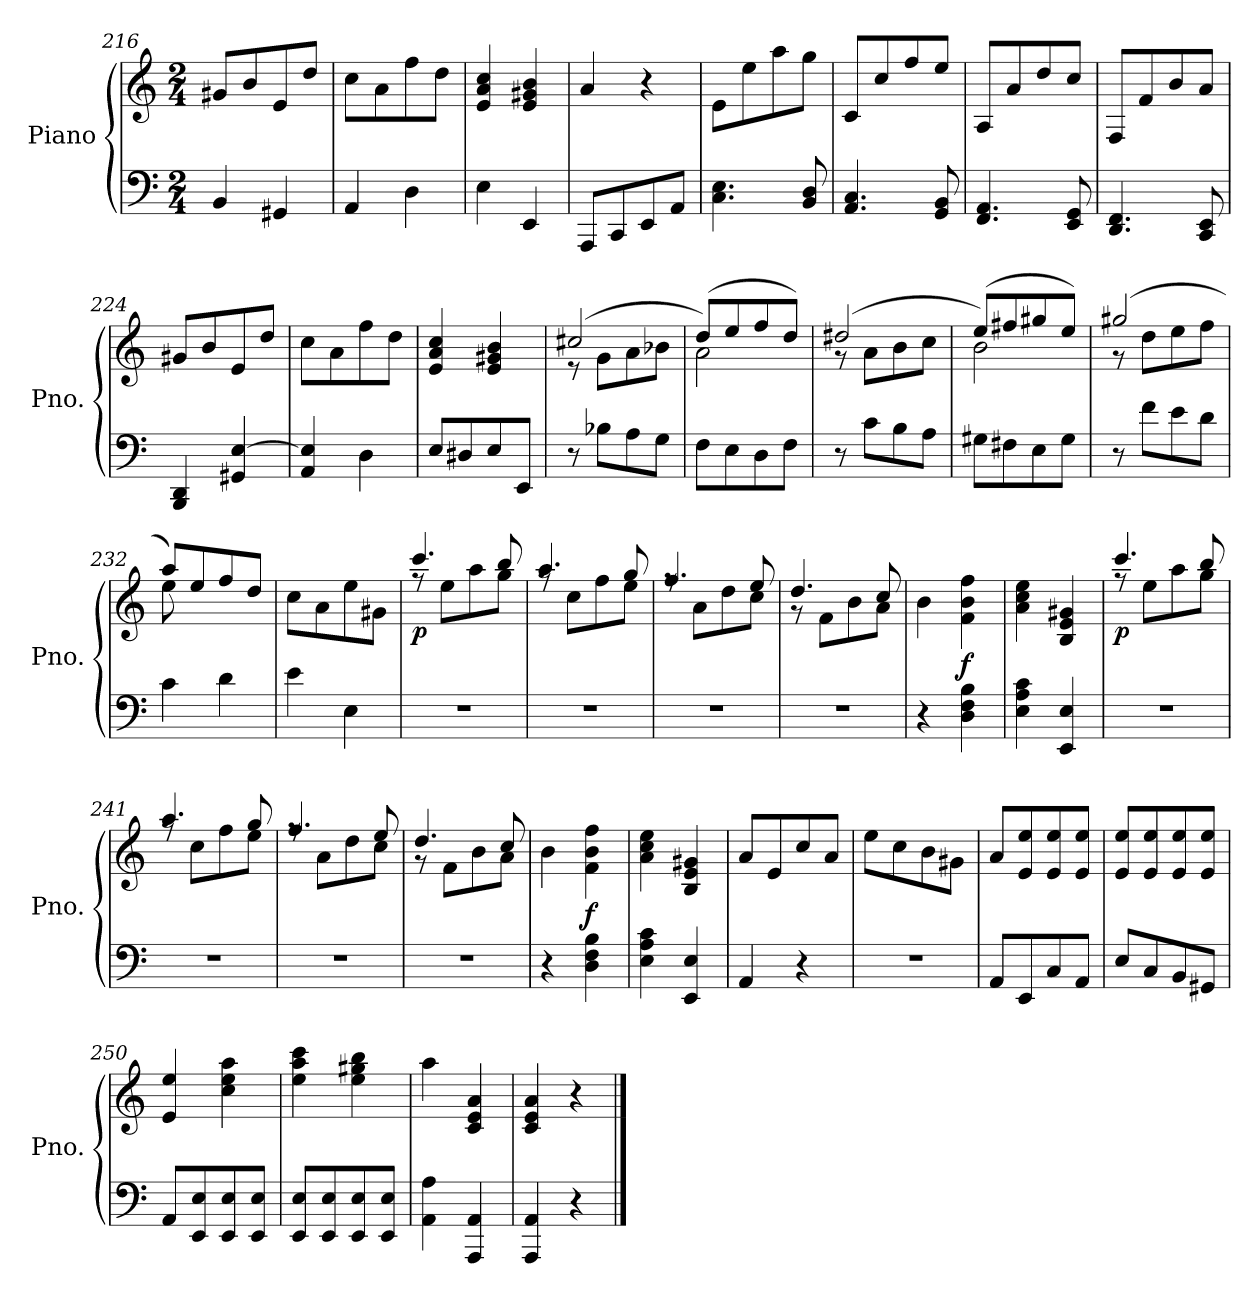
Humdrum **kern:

**kern	**kern	**dynam
*part1	*part1	*part1
*staff2	*staff1	*staff1/2
*I"Piano	*	*
*I'Pno.	*	*
*clefF4	*clefG2	*
*k[]	*k[]	*
*M2/4	*M2/4	*
=216	=216	=216
4BB/	8g#X/L	.
.	8b/	.
4GG#X/	8e/	.
.	8dd/J	.
=217	=217	=217
4AA/	8cc\L	.
.	8a\	.
4D\	8ff\	.
.	8dd\J	.
=218	=218	=218
4E\	4e/ 4a/ 4cc/	.
4EE/	4e/ 4g#X/ 4b/	.
=219	=219	=219
8AAA/L	4a/	.
8CC/	.	.
8EE/	4r	.
8AA/J	.	.
=220	=220	=220
4.C\ 4.E\	8e\L	.
.	8ee\	.
.	8aa\	.
8BB/ 8D/	8gg\J	.
=221	=221	=221
4.AA/ 4.C/	8c/L	.
.	8cc/	.
.	8ff/	.
8GG/ 8BB/	8ee/J	.
=222	=222	=222
4.FF/ 4.AA/	8A/L	.
.	8a/	.
.	8dd/	.
8EE/ 8GG/	8cc/J	.
=223	=223	=223
4.DD/ 4.FF/	8F/L	.
.	8f/	.
.	8b/	.
8CC/ 8EE/	8a/J	.
=224	=224	=224
4BBB/ 4DD/	8g#X/L	.
.	8b/	.
4GG#X/ [4E/	8e/	.
.	8dd/J	.
=225	=225	=225
4AA/ 4E/]	8cc\L	.
.	8a\	.
4D\	8ff\	.
.	8dd\J	.
=226	=226	=226
8E/L	4e/ 4a/ 4cc/	.
8D#X/	.	.
8E/	4e/ 4g#X/ 4b/	.
8EE/J	.	.
=227	=227	=227
*	*^	*
8r	(>2cc#X/	8r	.
8B-X\L	.	8g\L	.
8A\	.	8a\	.
8G\J	.	8b-X\J	.
=228	=228	=228	=228
8F\L	(>8dd/L)	2a\	.
8E\	8ee/	.	.
8D\	8ff/	.	.
8F\J	8dd/J)	.	.
=229	=229	=229	=229
8r	(>2dd#X/	8r	.
8c\L	.	8a\L	.
8B\	.	8b\	.
8A\J	.	8cc\J	.
=230	=230	=230	=230
8G#X\L	(>8ee/L)	2b\	.
8F#X\	8ff#X/	.	.
8E\	8gg#X/	.	.
8G#\J	8ee/J)	.	.
=231	=231	=231	=231
8r	(>2gg#X/	8r	.
8f\L	.	8dd\L	.
8e\	.	8ee\	.
8d\J	.	8ff\J	.
=232	=232	=232	=232
4c\	8aa/L)	8ee\	.
.	8ee/	8ryy	.
4d\	8ff/	4ryy	.
.	8dd/J	.	.
*	*v	*v	*
=233	=233	=233
4e\	8cc\L	.
.	8a\	.
4E\	8ee\	.
.	8g#X\J	.
=234	=234	=234
*	*^	*
!	!	!	!LO:DY:b
2r	4.ccc/	8rff	p
.	.	8ee\L	.
.	.	8aa\	.
.	8bb/	8gg\J	.
=235	=235	=235	=235
2r	4.aa/	8rff	.
.	.	8cc\L	.
.	.	8ff\	.
.	8gg/	8ee\J	.
=236	=236	=236	=236
2r	4.ff/	8rff	.
.	.	8a\L	.
.	.	8dd\	.
.	8ee/	8cc\J	.
=237	=237	=237	=237
2r	4.dd/	8r	.
.	.	8f\L	.
.	.	8b\	.
.	8cc/	8a\J	.
*	*v	*v	*
=238	=238	=238
4r	4b\	.
!	!	!LO:DY:a=2
4D\ 4F\ 4B\	4f\ 4b\ 4ff\	f
=239	=239	=239
4E\ 4A\ 4c\	4a\ 4cc\ 4ee\	.
4EE/ 4E/	4B/ 4e/ 4g#X/	.
=240	=240	=240
*	*^	*
!	!	!	!LO:DY:b
2r	4.ccc/	8rff	p
.	.	8ee\L	.
.	.	8aa\	.
.	8bb/	8gg\J	.
=241	=241	=241	=241
2r	4.aa/	8rff	.
.	.	8cc\L	.
.	.	8ff\	.
.	8gg/	8ee\J	.
=242	=242	=242	=242
2r	4.ff/	8rff	.
.	.	8a\L	.
.	.	8dd\	.
.	8ee/	8cc\J	.
=243	=243	=243	=243
2r	4.dd/	8r	.
.	.	8f\L	.
.	.	8b\	.
.	8cc/	8a\J	.
*	*v	*v	*
=244	=244	=244
4r	4b\	.
!	!	!LO:DY:a=2
4D\ 4F\ 4B\	4f\ 4b\ 4ff\	f
=245	=245	=245
4E\ 4A\ 4c\	4a\ 4cc\ 4ee\	.
4EE/ 4E/	4B/ 4e/ 4g#X/	.
=246	=246	=246
4AA/	8a/L	.
.	8e/	.
4r	8cc/	.
.	8a/J	.
=247	=247	=247
2r	8ee\L	.
.	8cc\	.
.	8b\	.
.	8g#X\J	.
=248	=248	=248
8AA/L	8a/L	.
8EE/	8e/ 8ee/	.
8C/	8e/ 8ee/	.
8AA/J	8e/ 8ee/J	.
=249	=249	=249
8E/L	8e/ 8ee/L	.
8C/	8e/ 8ee/	.
8BB/	8e/ 8ee/	.
8GG#X/J	8e/ 8ee/J	.
=250	=250	=250
8AA/L	4e/ 4ee/	.
8EE/ 8E/	.	.
8EE/ 8E/	4cc\ 4ee\ 4aa\	.
8EE/ 8E/J	.	.
=251	=251	=251
8EE/ 8E/L	4ee\ 4aa\ 4ccc\	.
8EE/ 8E/	.	.
8EE/ 8E/	4ee\ 4gg#X\ 4bb\	.
8EE/ 8E/J	.	.
=252	=252	=252
4AA\ 4A\	4aa\	.
4AAA/ 4AA/	4c/ 4e/ 4a/	.
=253	=253	=253
4AAA/ 4AA/	4c/ 4e/ 4a/	.
4r	4r	.
==	==	==
*-	*-	*-
